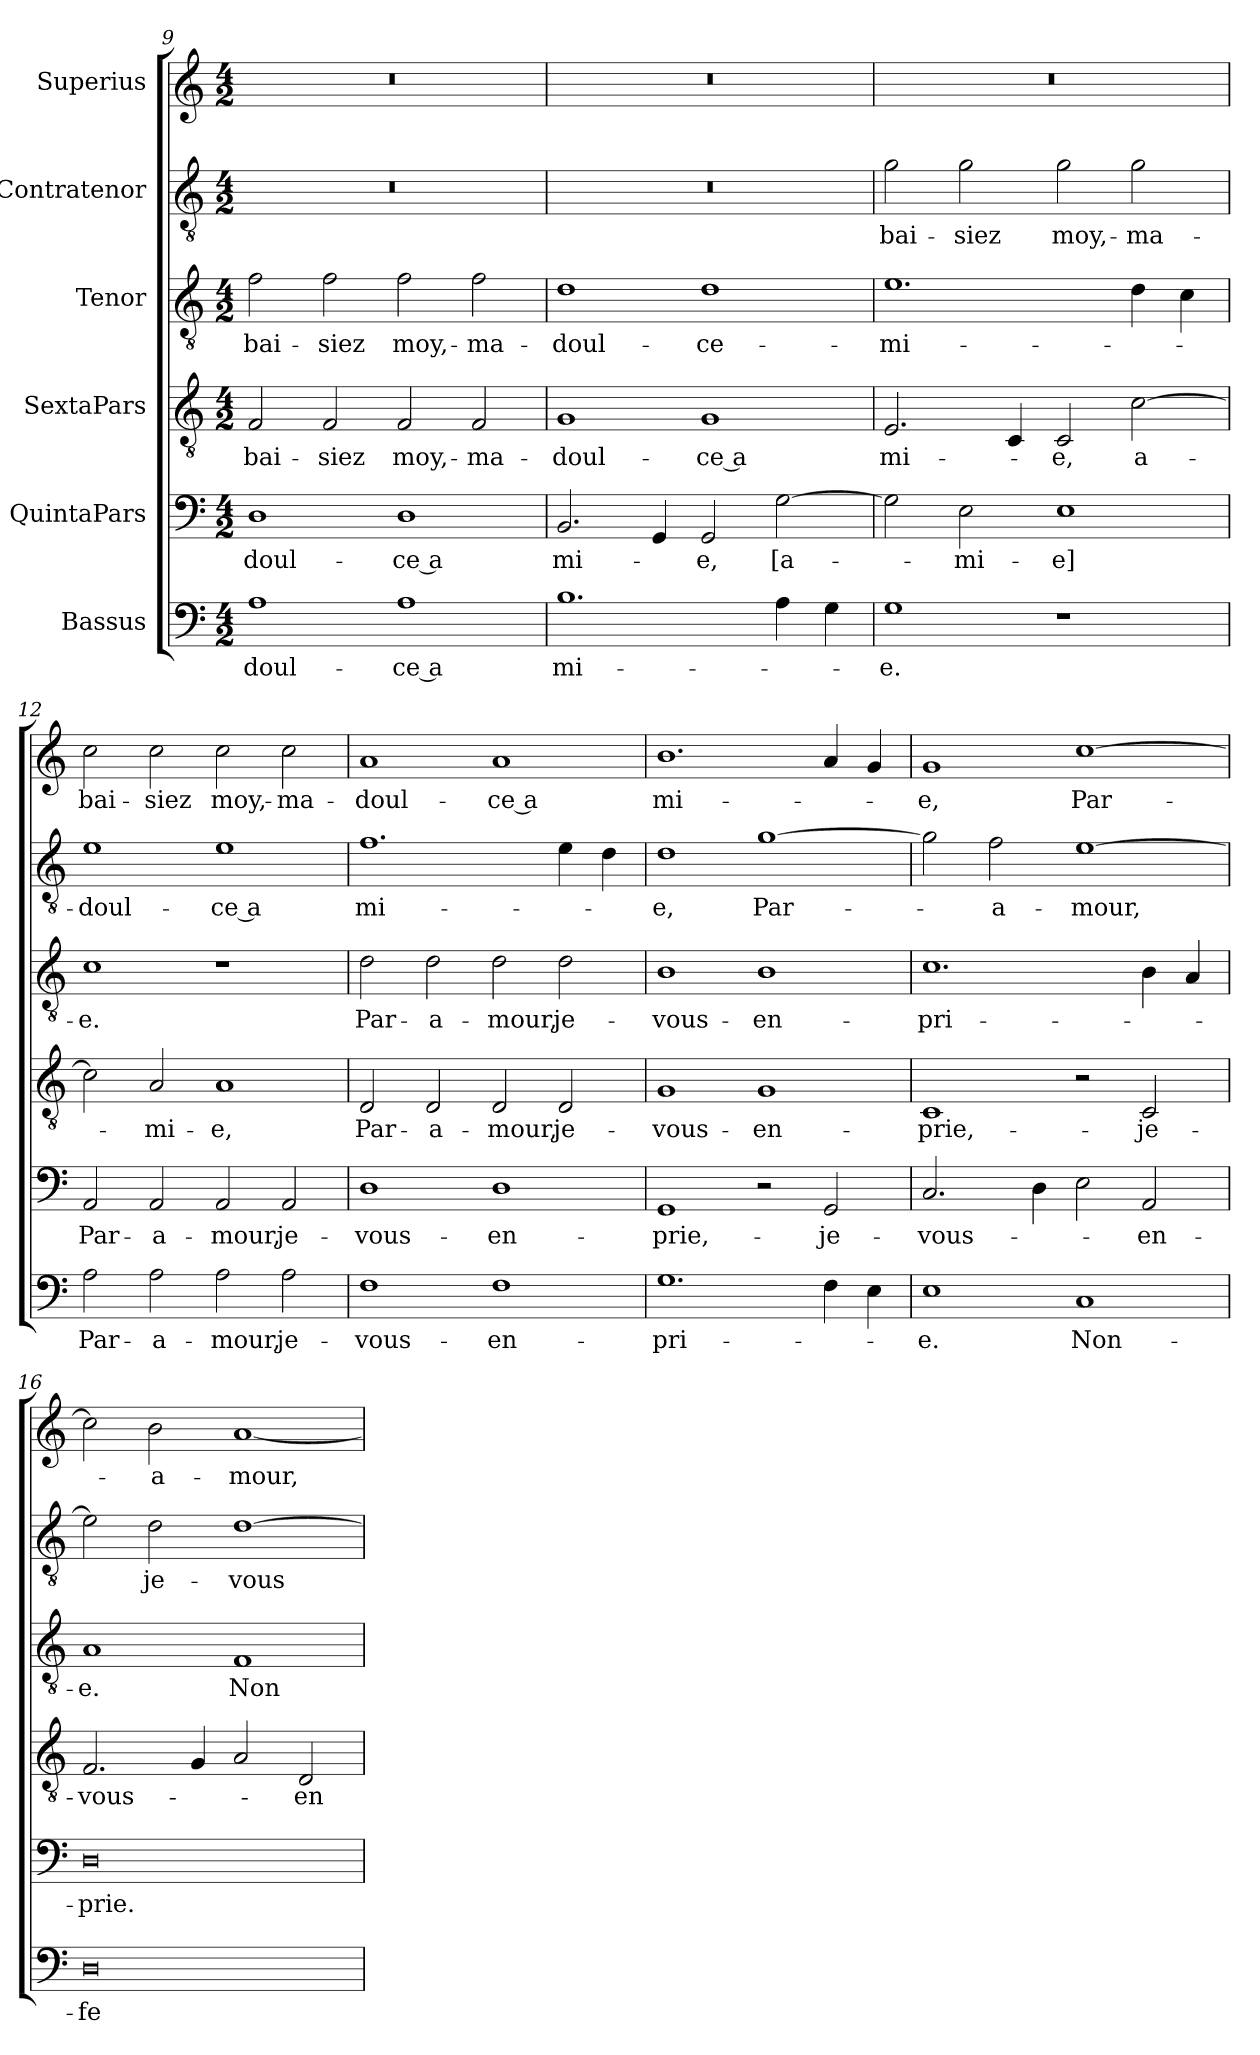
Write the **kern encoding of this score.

**kern	**text	**kern	**text	**kern	**text	**kern	**text	**kern	**text	**kern	**text
*part6	*part6	*part5	*part5	*part4	*part4	*part3	*part3	*part2	*part2	*part1	*part1
*staff6	*staff6	*staff5	*staff5	*staff4	*staff4	*staff3	*staff3	*staff2	*staff2	*staff1	*staff1
*I"Bassus	*	*I"QuintaPars	*	*I"SextaPars	*	*I"Tenor	*	*I"Contratenor	*	*I"Superius	*
*clefF4	*	*clefF4	*	*clefGv2	*	*clefGv2	*	*clefGv2	*	*clefG2	*
*k[]	*	*k[]	*	*k[]	*	*k[]	*	*k[]	*	*k[]	*
*M4/2	*	*M4/2	*	*M4/2	*	*M4/2	*	*M4/2	*	*M4/2	*
=9	=9	=9	=9	=9	=9	=9	=9	=9	=9	=9	=9
1A\	doul-	1D\	doul-	2F/	bai-	2f\	bai-	0r	.	0r	.
.	.	.	.	2F/	-siez	2f\	-siez	.	.	.	.
1A\	-ce a	1D\	-ce a	2F/	moy,-	2f\	moy,-	.	.	.	.
.	.	.	.	2F/	ma-	2f\	ma-	.	.	.	.
=10	=10	=10	=10	=10	=10	=10	=10	=10	=10	=10	=10
1.B\	-mi-	2.BB/	-mi-	1G/	doul-	1d\	doul-	0r	.	0r	.
.	.	4GG/	.	.	.	.	.	.	.	.	.
.	.	2GG/	-e,	1G/	-ce a	1d\	-ce-	.	.	.	.
4A\	.	[2G\	[a-	.	.	.	.	.	.	.	.
4G\	.	.	.	.	.	.	.	.	.	.	.
=11	=11	=11	=11	=11	=11	=11	=11	=11	=11	=11	=11
1G\	-e.	2G\]	.	2.E/	-mi-	1.e\	-mi-	2g\	bai-	0r	.
.	.	2E\	-mi-	.	.	.	.	2g\	-siez	.	.
.	.	.	.	4C/	.	.	.	.	.	.	.
1r	.	1E\	-e]	2C/	-e,	.	.	2g\	moy,-	.	.
.	.	.	.	[2c\	a-	4d\	.	2g\	ma-	.	.
.	.	.	.	.	.	4c\	.	.	.	.	.
=12	=12	=12	=12	=12	=12	=12	=12	=12	=12	=12	=12
2A\	Par-	2AA/	Par-	2c\]	.	1c\	-e.	1e\	doul-	2cc\	bai-
2A\	a-	2AA/	a-	2A/	-mi-	.	.	.	.	2cc\	-siez
2A\	-mour,	2AA/	-mour,	1A/	-e,	1r	.	1e\	-ce a	2cc\	moy,-
2A\	je-	2AA/	je-	.	.	.	.	.	.	2cc\	ma-
=13	=13	=13	=13	=13	=13	=13	=13	=13	=13	=13	=13
1F\	vous-	1D\	vous-	2D/	Par-	2d\	Par-	1.f\	-mi-	1a/	doul-
.	.	.	.	2D/	a-	2d\	a-	.	.	.	.
1F\	en-	1D\	en-	2D/	-mour,	2d\	-mour,	.	.	1a/	-ce a
.	.	.	.	2D/	je-	2d\	je-	4e\	.	.	.
.	.	.	.	.	.	.	.	4d\	.	.	.
=14	=14	=14	=14	=14	=14	=14	=14	=14	=14	=14	=14
1.G\	pri-	1GG/	prie,-	1G/	vous-	1B\	vous-	1d\	-e,	1.b\	-mi-
.	.	2r	.	1G/	en-	1B\	en-	[1g\	Par-	.	.
4F\	.	2GG/	je-	.	.	.	.	.	.	4a/	.
4E\	.	.	.	.	.	.	.	.	.	4g/	.
=15	=15	=15	=15	=15	=15	=15	=15	=15	=15	=15	=15
1E\	-e.	2.C/	vous-	1C/	prie,-	1.c\	pri-	2g\]	.	1g/	-e,
.	.	.	.	.	.	.	.	2f\	a-	.	.
.	.	4D\	.	.	.	.	.	.	.	.	.
1C/	Non-	2E\	.	2r	.	.	.	[1e\	-mour,	[1cc\	Par-
.	.	2AA/	en-	2C/	je-	4B\	.	.	.	.	.
.	.	.	.	.	.	4A/	.	.	.	.	.
=16	=16	=16	=16	=16	=16	=16	=16	=16	=16	=16	=16
0D\	fe-	0D\	prie.-	2.F/	vous-	1A/	-e.	2e\]	.	2cc\]	.
.	.	.	.	.	.	.	.	2d\	je-	2b\	a-
.	.	.	.	4G/	.	.	.	.	.	.	.
.	.	.	.	2A/	.	1F/	Non-	[1d\	vous-	[1a/	-mour,
.	.	.	.	2D/	en-	.	.	.	.	.	.
=	=	=	=	=	=	=	=	=	=	=	=
*-	*-	*-	*-	*-	*-	*-	*-	*-	*-	*-	*-
